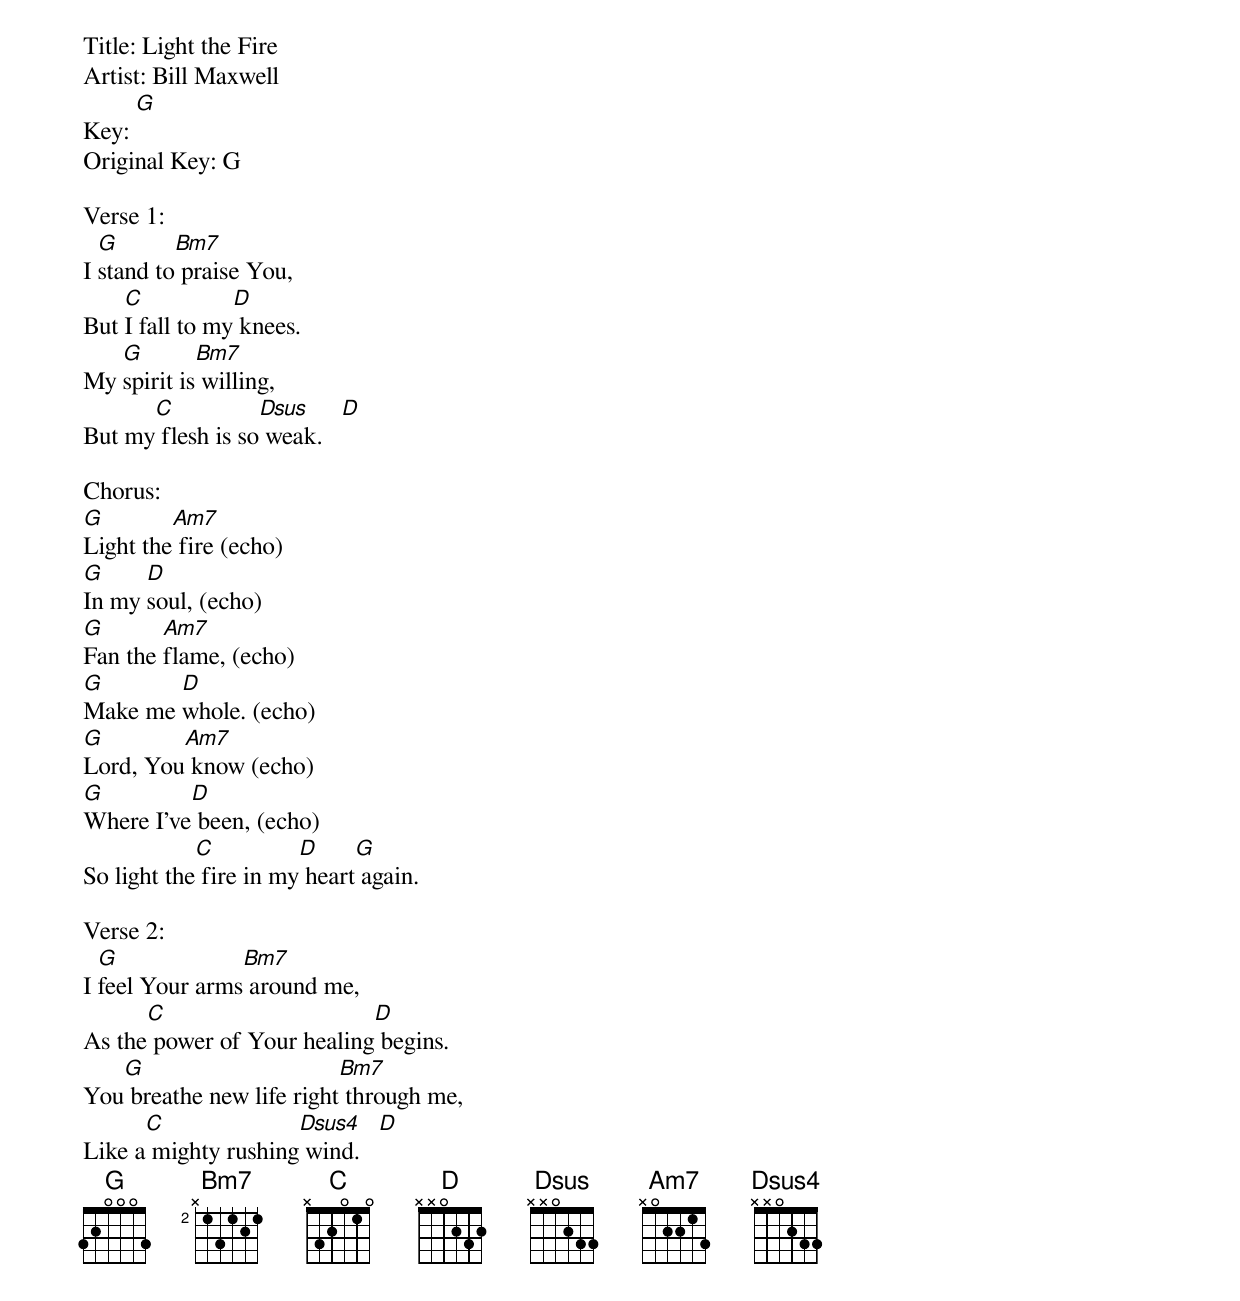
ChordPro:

Title: Light the Fire
Artist: Bill Maxwell
Key: [G]
Original Key: G

Verse 1:
I [G]stand to[Bm7] praise You,
But [C]I fall to my[D] knees.
My [G]spirit is[Bm7] willing,
But my[C] flesh is so[Dsus] weak.   [D]

Chorus:
[G]Light the[Am7] fire (echo)
[G]In my [D]soul, (echo)
[G]Fan the [Am7]flame, (echo)
[G]Make me [D]whole. (echo)
[G]Lord, You[Am7] know (echo)
[G]Where I've[D] been, (echo)
So light the[C] fire in my[D] heart[G] again.

Verse 2:
I [G]feel Your arms[Bm7] around me,
As the[C] power of Your healing[D] begins.
You[G] breathe new life right[Bm7] through me,
Like a[C] mighty rushing[Dsus4] wind.   [D]
